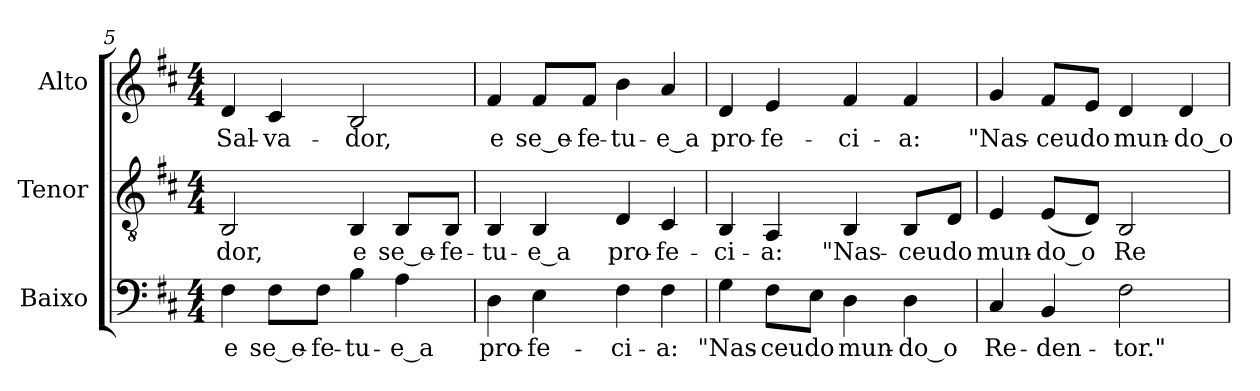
**kern	**text	**kern	**text	**kern	**text
*part3	*part3	*part2	*part2	*part1	*part1
*staff3	*staff3	*staff2	*staff2	*staff1	*staff1
*I"Baixo	*	*I"Tenor	*	*I"Alto	*
!!LO:LB:g=z
*clefF4	*	*clefGv2	*	*clefG2	*
*k[f#c#]	*	*k[f#c#]	*	*k[f#c#]	*
*b:	*	*b:	*	*b:	*
*M4/4	*	*M4/4	*	*M4/4	*
=5	=5	=5	=5	=5	=5
!	!LO:LY:b:color=#000000	!	!	!	!
!	!	!	!LO:LY:b:color=#000000	!	!
!	!	!	!	!	!LO:LY:b:color=#000000
4F#i\	e	2BBi/	-dor,	4di/	Sal-
!	!LO:LY:b:color=#000000	!	!	!	!
!	!	!	!	!	!LO:LY:b:color=#000000
8F#i\L	se_e-	.	.	4c#i/	-va-
!	!LO:LY:b:color=#000000	!	!	!	!
8F#i\J	-fe-	.	.	.	.
!	!LO:LY:b:color=#000000	!	!	!	!
!	!	!	!LO:LY:b:color=#000000	!	!
!	!	!	!	!	!LO:LY:b:color=#000000
4Bi\	-tu-	4BBi/	e	2Bi/	-dor,
!	!LO:LY:b:color=#000000	!	!	!	!
!	!	!	!LO:LY:b:color=#000000	!	!
4Ai\	-e_a	8BBi/L	se_e-	.	.
!	!	!	!LO:LY:b:color=#000000	!	!
.	.	8BBi/J	-fe-	.	.
=6	=6	=6	=6	=6	=6
!	!LO:LY:b:color=#000000	!	!	!	!
!	!	!	!LO:LY:b:color=#000000	!	!
!	!	!	!	!	!LO:LY:b:color=#000000
4Di\	pro-	4BBi/	-tu-	4f#i/	e
!	!LO:LY:b:color=#000000	!	!	!	!
!	!	!	!LO:LY:b:color=#000000	!	!
!	!	!	!	!	!LO:LY:b:color=#000000
4Ei\	-fe-	4BBi/	-e_a	8f#i/L	se_e-
!	!	!	!	!	!LO:LY:b:color=#000000
.	.	.	.	8f#i/J	-fe-
!	!LO:LY:b:color=#000000	!	!	!	!
!	!	!	!LO:LY:b:color=#000000	!	!
!	!	!	!	!	!LO:LY:b:color=#000000
4F#i\	-ci-	4Di/	pro-	4bi\	-tu-
!	!LO:LY:b:color=#000000	!	!	!	!
!	!	!	!LO:LY:b:color=#000000	!	!
!	!	!	!	!	!LO:LY:b:color=#000000
4F#i\	-a:	4C#i/	-fe-	4ai/	-e_a
=7	=7	=7	=7	=7	=7
!	!LO:LY:b:color=#000000	!	!	!	!
!	!	!	!LO:LY:b:color=#000000	!	!
!	!	!	!	!	!LO:LY:b:color=#000000
4Gi\	"Nas-	4BBi/	-ci-	4di/	pro-
!	!LO:LY:b:color=#000000	!	!	!	!
!	!	!	!LO:LY:b:color=#000000	!	!
!	!	!	!	!	!LO:LY:b:color=#000000
8F#i\L	-ceu	4AAi/	-a:	4ei/	-fe-
!	!LO:LY:b:color=#000000	!	!	!	!
8Ei\J	do	.	.	.	.
!	!LO:LY:b:color=#000000	!	!	!	!
!	!	!	!LO:LY:b:color=#000000	!	!
!	!	!	!	!	!LO:LY:b:color=#000000
4Di\	mun-	4BBi/	"Nas-	4f#i/	-ci-
!	!LO:LY:b:color=#000000	!	!	!	!
!	!	!	!LO:LY:b:color=#000000	!	!
!	!	!	!	!	!LO:LY:b:color=#000000
4Di\	-do_o	8BBi/L	-ceu	4f#i/	-a:
!	!	!	!LO:LY:b:color=#000000	!	!
.	.	8Di/J	do	.	.
=8	=8	=8	=8	=8	=8
!	!LO:LY:b:color=#000000	!	!	!	!
!	!	!	!LO:LY:b:color=#000000	!	!
!	!	!	!	!	!LO:LY:b:color=#000000
4C#i/	Re-	4Ei/	mun-	4gi/	"Nas-
!	!LO:LY:b:color=#000000	!	!	!	!
!	!	!	!LO:LY:b:color=#000000	!	!
!	!	!	!	!	!LO:LY:b:color=#000000
4BBi/	-den-	(8Ei/L	-do_o	8f#i/L	-ceu
!	!	!	!	!	!LO:LY:b:color=#000000
.	.	8Di/J)	.	8ei/J	do
!	!LO:LY:b:color=#000000	!	!	!	!
!	!	!	!LO:LY:b:color=#000000	!	!
!	!	!	!	!	!LO:LY:b:color=#000000
2F#i\	-tor."	2BBi/	Re-	4di/	mun-
!	!	!	!	!	!LO:LY:b:color=#000000
.	.	.	.	4di/	-do_o
=	=	=	=	=	=
*-	*-	*-	*-	*-	*-
